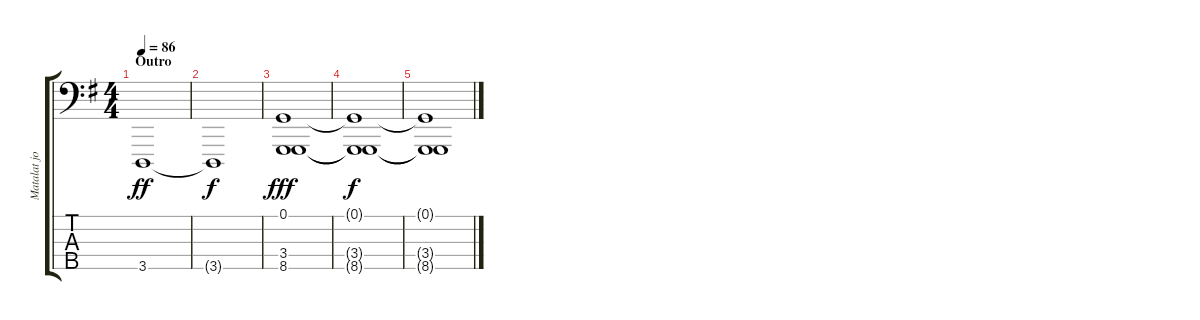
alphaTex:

\track ("Matalat jouset" "Matalat jo") {instrument synthstrings2}
\staff {score tabs}
\tuning (G2 D2 A1 E1 B0) {hide}
\ts (4 4)
\section ("" "Outro")
\tempo 86
\clef f4
\ks g
3.5.1{dy ff} |
3.5{t}.1{dy f} |
(0.1 3.4 8.5).1{dy fff} |
(0.1{t} 3.4{t} 8.5{t}).1{dy f} |
(0.1{t} 3.4{t} 8.5{t}).1
